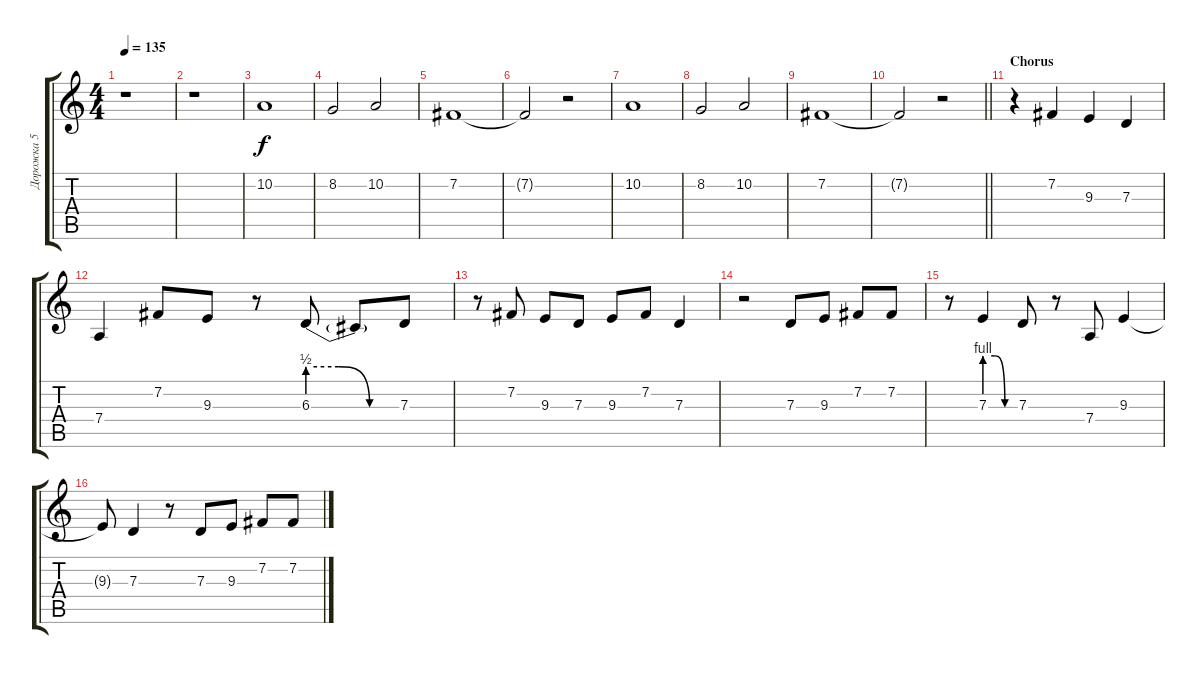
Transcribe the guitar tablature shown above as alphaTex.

\track ("Дорожка 5" "Дорожка 5") {instrument altosax}
\staff {score tabs}
\tuning (E4 B3 G3 D3 A2 E2) {hide}
\ts (4 4)
\tempo 135
\clef g2
\ks c
r.1{dy f} |
r.1 |
10.2.1 |
8.2.2 10.2.2 |
7.2.1 |
7.2{t}.2 r.2 |
10.2.1 |
8.2.2 10.2.2 |
7.2.1 |
\barLineRight lightlight
7.2{t}.2 r.2 |
\section ("" "Chorus")
r.4 7.2.4 9.3.4 7.3.4 |
7.4.4 7.2.8 9.3.8 r.8 6.3{be (custom 0 2 20 2 40 0 60 0)}.8 6.3{t}.8 7.3.8 |
r.8 7.2.8 9.3.8 7.3.8 9.3.8 7.2.8 7.3.4 |
r.2 7.3.8 9.3.8 7.2.8 7.2.8 |
r.8 7.3{be (custom 0 4 20 4 40 0 60 0)}.4 7.3.8 r.8 7.4.8 9.3.4 |
9.3{t}.8 7.3.4 r.8 7.3.8 9.3.8 7.2.8 7.2.8
